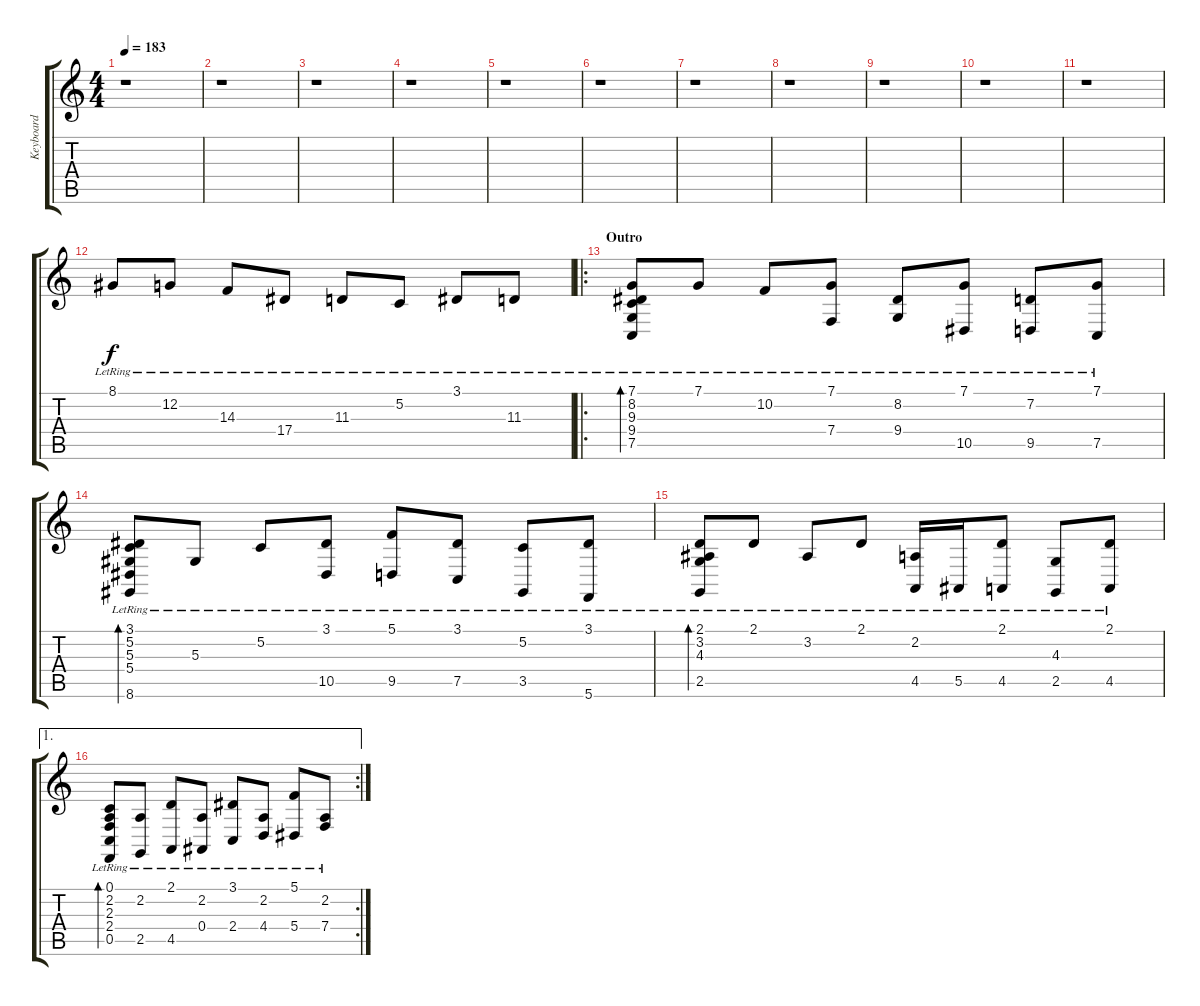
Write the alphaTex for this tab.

\track ("Keyboard" "Keyboard") {instrument harpsichord}
\staff {score tabs}
\tuning (C4 G3 Eb3 Bb2 F2 C2) {hide}
\ts (4 4)
\tempo 183
\clef g2
\ks c
r.1{dy ff} |
r.1 |
r.1 |
r.1 |
r.1 |
r.1 |
r.1 |
r.1 |
r.1 |
r.1 |
r.1 |
8.1{lr}.8{dy f} 12.2{lr}.8 14.3{lr}.8 17.4{lr}.8 11.3{lr}.8 5.2{lr}.8 3.1{lr}.8 11.3{lr}.8 |
\ro
\section ("" "Outro")
(7.1{lr} 8.2{lr} 9.3{lr} 9.4{lr} 7.5{lr}).8{bd 120} 7.1{lr}.8 10.2{lr}.8 (7.1{lr} 7.4{lr}).8 (8.2{lr} 9.4{lr}).8 (7.1{lr} 10.5{lr}).8 (7.2{lr} 9.5{lr}).8 (7.1{lr} 7.5{lr}).8 |
(3.1{lr} 5.2{lr} 5.3{lr} 5.4{lr} 8.6{lr}).8{bd 120} 5.3{lr}.8 5.2{lr}.8 (3.1{lr} 10.5{lr}).8 (5.1{lr} 9.5{lr}).8 (3.1{lr} 7.5{lr}).8 (5.2{lr} 3.5{lr}).8 (3.1{lr} 5.6{lr}).8 |
(2.1{lr} 3.2{lr} 4.3{lr} 2.5{lr}).8{bd 120} 2.1{lr}.8 3.2{lr}.8 2.1{lr}.8 (2.2{lr} 4.5{lr}).16 5.5{lr}.16 (2.1{lr} 4.5{lr}).8 (4.3{lr} 2.5{lr}).8 (2.1{lr} 4.5{lr}).8 |
\ae 1
\rc 2
(0.1{lr} 2.2{lr} 2.3{lr} 2.4{lr} 0.5{lr}).8{bd 120} (2.2{lr} 2.5{lr}).8 (2.1{lr} 4.5{lr}).8 (2.2{lr} 0.4{lr}).8 (3.1{lr} 2.4{lr}).8 (2.2{lr} 4.4{lr}).8 (5.1{lr} 5.4{lr}).8 (2.2{lr} 7.4{lr}).8
